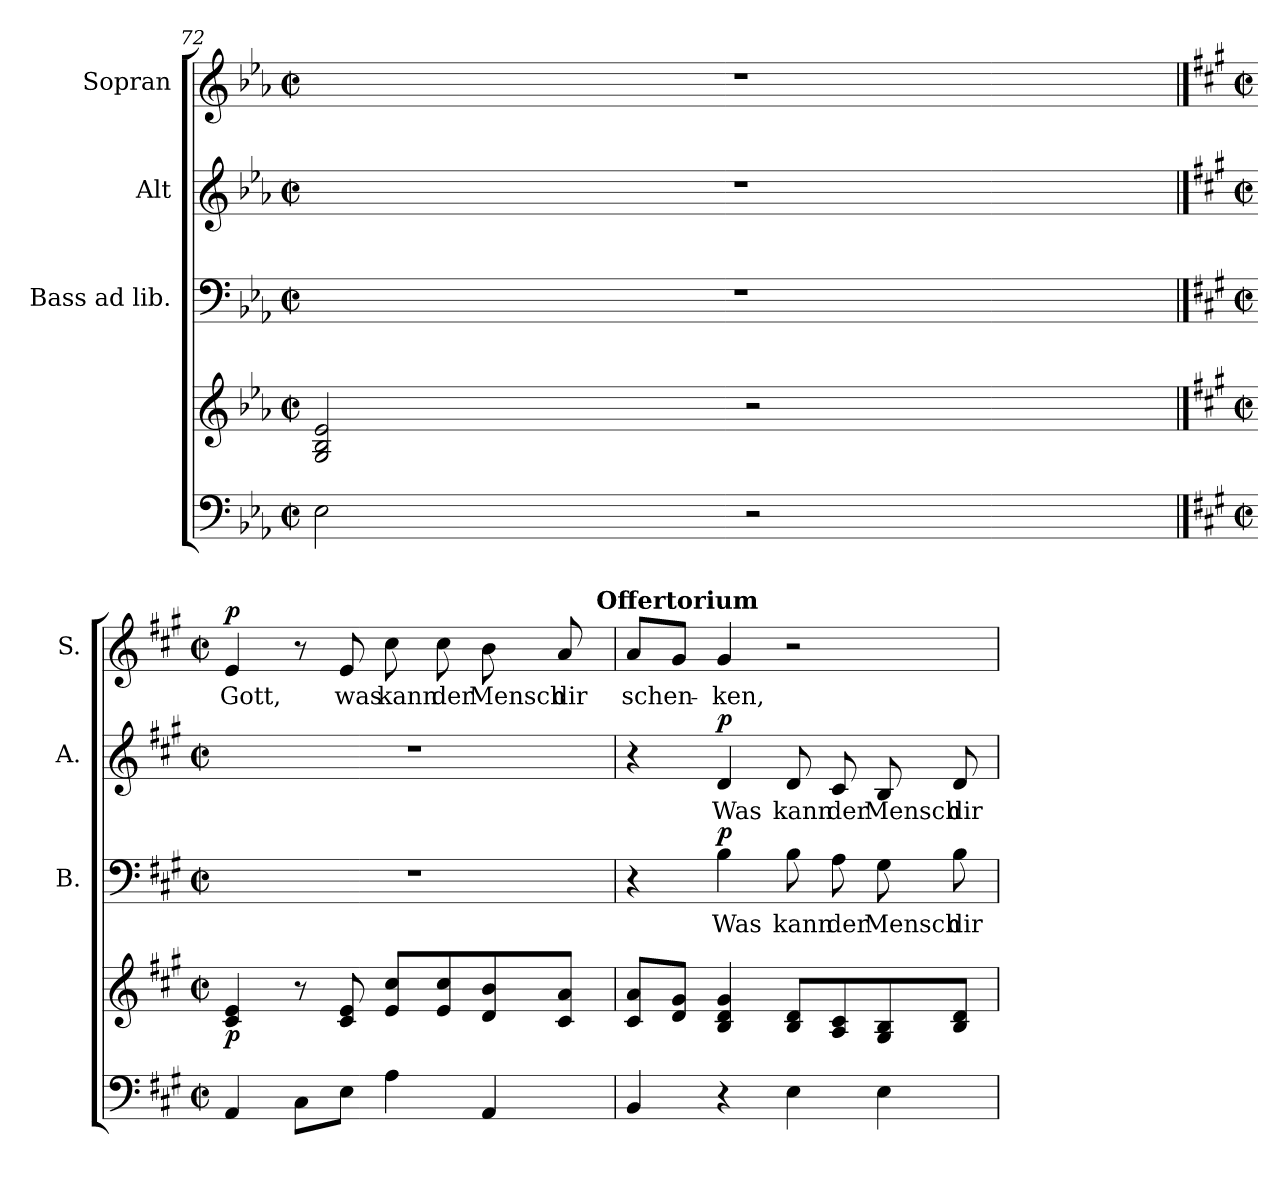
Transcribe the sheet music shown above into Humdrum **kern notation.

**kern	**kern	**dynam	**kern	**text	**dynam	**kern	**text	**dynam	**kern	**text	**dynam
*part4	*part4	*part4	*part3	*part3	*part3	*part2	*part2	*part2	*part1	*part1	*part1
*staff5	*staff4	*staff4/5	*staff3	*staff3	*staff3	*staff2	*staff2	*staff2	*staff1	*staff1	*staff1
*	*	*	*I"Bass ad lib.	*	*	*I"Alt	*	*	*I"Sopran	*	*
*	*	*	*I'B.	*	*	*I'A.	*	*	*I'S.	*	*
*clefF4	*clefG2	*	*clefF4	*	*	*clefG2	*	*	*clefG2	*	*
*k[b-e-a-]	*k[b-e-a-]	*	*k[b-e-a-]	*	*	*k[b-e-a-]	*	*	*k[b-e-a-]	*	*
*E-:	*E-:	*	*E-:	*	*	*E-:	*	*	*E-:	*	*
*M2/2	*M2/2	*	*M2/2	*	*	*M2/2	*	*	*M2/2	*	*
*met(c|)	*met(c|)	*	*met(c|)	*	*	*met(c|)	*	*	*met(c|)	*	*
=72	=72	=72	=72	=72	=72	=72	=72	=72	=72	=72	=72
2E-\	2G/ 2B-/ 2e-/	.	1r	.	.	1r	.	.	1r	.	.
2r	2r	.	.	.	.	.	.	.	.	.	.
!!LO:PB:g=z
==73	==73	==73	==73	==73	==73	==73	==73	==73	==73	==73	==73
*k[f#c#g#]	*k[f#c#g#]	*	*k[f#c#g#]	*	*	*k[f#c#g#]	*	*	*k[f#c#g#]	*	*
*A:	*A:	*	*A:	*	*	*A:	*	*	*A:	*	*
*M2/2	*M2/2	*	*M2/2	*	*	*M2/2	*	*	*M2/2	*	*
*met(c|)	*met(c|)	*	*met(c|)	*	*	*met(c|)	*	*	*met(c|)	*	*
!	!	!	!	!	!	!	!	!	!LO:TX:a:Bi:t=Adagio	!	!
!	!	!LO:DY:b	!	!	!	!	!	!	!	!LO:LY:b	!LO:DY:a
*	*	*	*	*	*	*	*	*	*^	*	*
4AA/	4c#/ 4e/	p	1r	.	.	1r	.	.	4e/	2ryy	Gott,	p
8C#\L	8r	.	.	.	.	.	.	.	8r	.	.	.
!	!	!	!	!	!	!	!	!	!	!	!LO:LY:b	!
8E\J	8c#/ 8e/	.	.	.	.	.	.	.	8e/	.	was	.
!	!	!	!	!	!	!	!	!	!	!	!LO:LY:b	!
4A\	8e/ 8cc#/L	.	.	.	.	.	.	.	8cc#\	4...ryy	kann	.
!	!	!	!	!	!	!	!	!	!	!	!LO:LY:b	!
.	8e/ 8cc#/	.	.	.	.	.	.	.	8cc#\	.	der	.
!	!	!	!	!	!	!	!	!	!	!	!LO:LY:b	!
4AA/	8d/ 8b/	.	.	.	.	.	.	.	8b\	.	Mensch	.
!	!	!	!	!	!	!	!	!	!	!	!LO:LY:b	!
.	8c#/ 8a/J	.	.	.	.	.	.	.	8a/	.	dir	.
!	!	!	!	!	!	!	!	!	!	!LO:TX:a:B:t=Offertorium	!	!
.	.	.	.	.	.	.	.	.	.	32ryy	.	.
=74	=74	=74	=74	=74	=74	=74	=74	=74	=74	=74	=74	=74
!	!	!	!	!	!	!	!	!	!	!	!LO:LY:b	!
*	*	*	*	*	*	*	*	*	*v	*v	*	*
4BB/	8c#/ 8a/L	.	4r	.	.	4r	.	.	8a/L	schen-	.
.	8d/ 8g#/J	.	.	.	.	.	.	.	8g#/J	.	.
!	!	!	!	!LO:LY:b	!LO:DY:a	!	!LO:LY:b	!LO:DY:a	!	!LO:LY:b	!
4r	4B/ 4d/ 4g#/	.	4B\	Was	p	4d/	Was	p	4g#/	-ken,	.
!	!	!	!	!LO:LY:b	!	!	!LO:LY:b	!	!	!	!
4E\	8B/ 8d/L	.	8B\	kann	.	8d/	kann	.	2r	.	.
!	!	!	!	!LO:LY:b	!	!	!LO:LY:b	!	!	!	!
.	8A/ 8c#/	.	8A\	der	.	8c#/	der	.	.	.	.
!	!	!	!	!LO:LY:b	!	!	!LO:LY:b	!	!	!	!
4E\	8G#/ 8B/	.	8G#\	Mensch	.	8B/	Mensch	.	.	.	.
!	!	!	!	!LO:LY:b	!	!	!LO:LY:b	!	!	!	!
.	8B/ 8d/J	.	8B\	dir	.	8d/	dir	.	.	.	.
=	=	=	=	=	=	=	=	=	=	=	=
*-	*-	*-	*-	*-	*-	*-	*-	*-	*-	*-	*-
